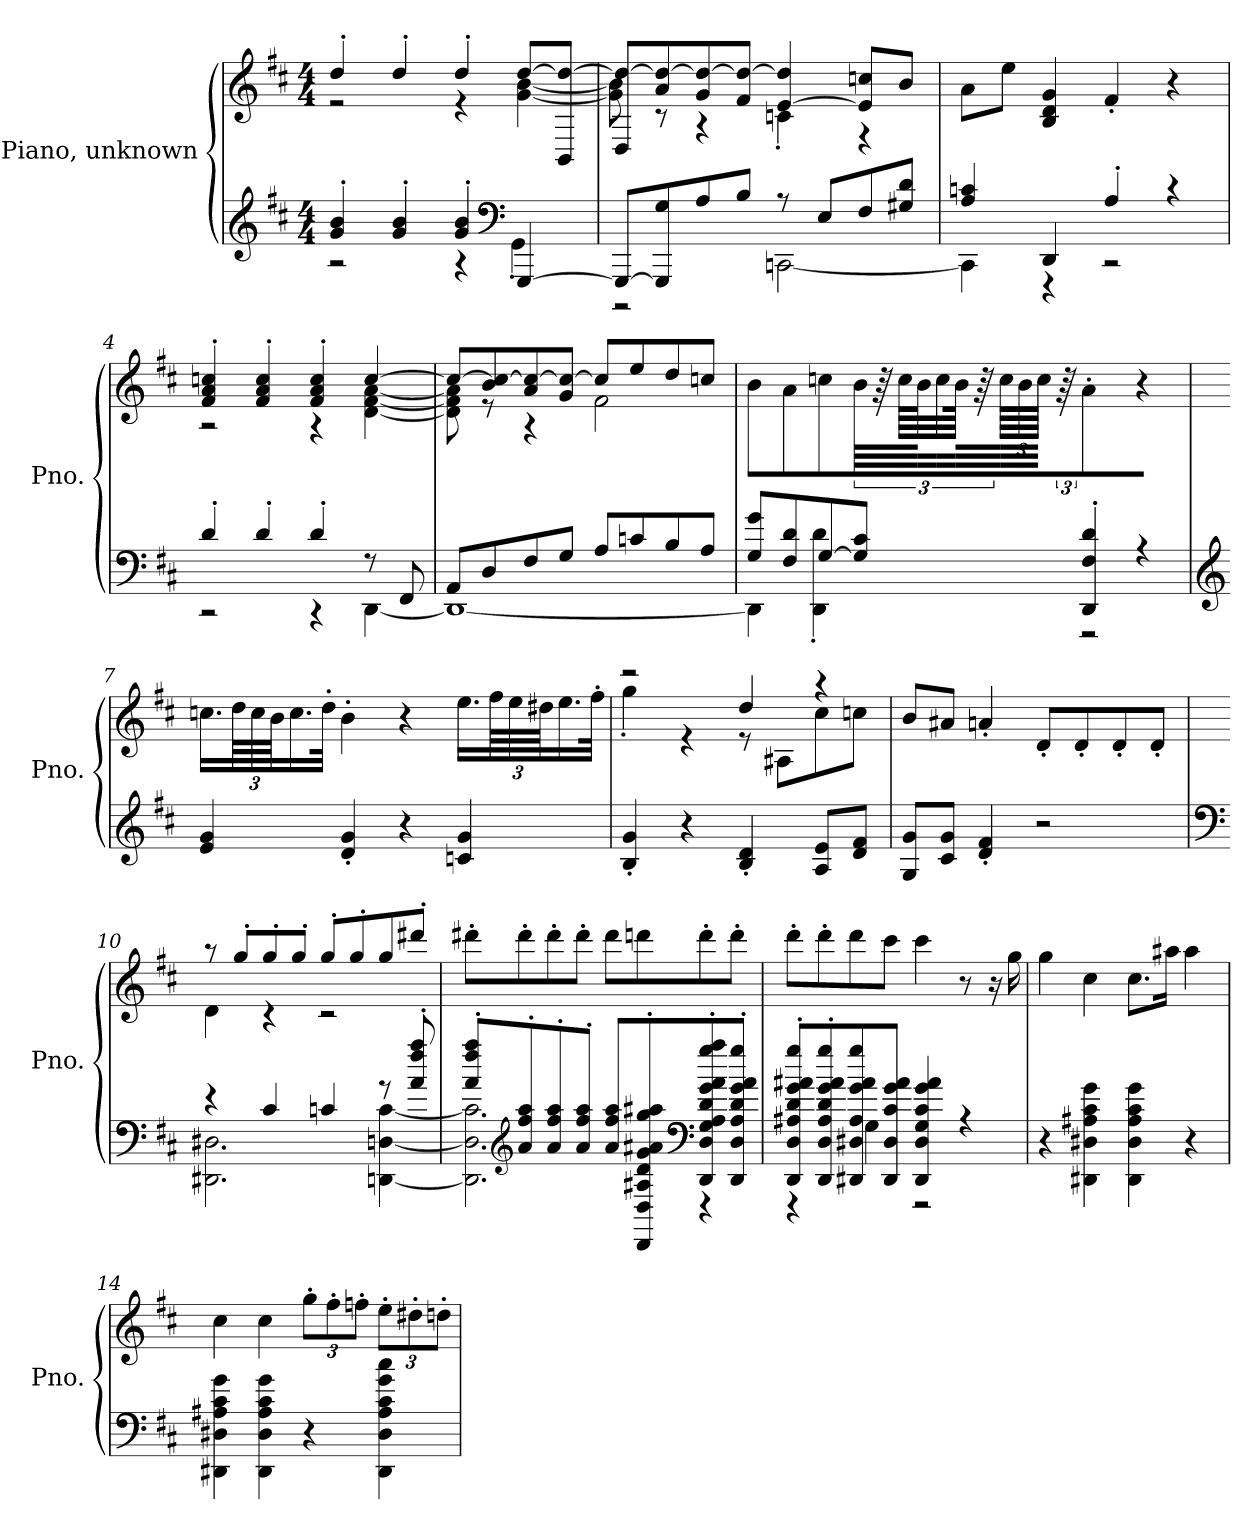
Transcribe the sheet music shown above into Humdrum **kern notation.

**kern	**kern
*part1	*part1
*staff2	*staff1
*I"Piano, unknown	*
*I'Pno.	*
*clefG2	*clefG2
*k[f#c#]	*k[f#c#]
*M4/4	*M4/4
*MM120	*MM120
=1	=1
*^	*^
4g/' 4b/'	2r	4dd'/	2r
4g/' 4b/'	.	4dd'/	.
4g/' 4b/'	4r	4dd'/	4r
*clefF4	*	*	*
[4GGG/	4GG'\	[8dd/L	[4g\ [4b\
.	.	8BB/ 8dd/_J	.
=2	=2	=2	=2
8GGG/L_	2r	8D/ 8dd/_L	8g\] 8b\]
8GGG/] 8G/	.	8a/ 8dd/_	8r
8A/	.	8g/ 8dd/_	4r
8B/J	.	8f#/ 8dd/_J	.
8r	[2CCn\	[4e/ 4dd/]	4cn'\
8E/L	.	.	.
8F#/	.	8e/] 8ccn/L	4r
8G#X/ 8d/J	.	8b/J	.
*	*	*v	*v
=3	=3	=3
4A/ 4cn/	4CC\]	8a\L
.	.	8ee\J
4DD/	4r	4B/ 4d/ 4g/
4A'/	2r	4f#'/
4r	.	4r
=4	=4	=4
*	*	*^
4d'/	2r	4f#/' 4a/' 4ccn/'	2r
4d'/	.	4f#/' 4a/' 4cc/'	.
4d'/	4r	4f#/' 4a/' 4cc/'	4r
8r	[4DD\	[4cc/	[4d\ [4f#\ [4a\
8FF#/	.	.	.
!!LO:LB:g=z	!!
=5	=5	=5	=5
8AA/L	1DD_	8cc/L_	8d\] 8f#\] 8a\]
8D/	.	8b/ 8cc/_	8r
8F#/	.	8a/ 8cc/_	4r
8G/J	.	8g/ 8cc/_J	.
8A/L	.	8cc/L]	2f#\
8cn/	.	8ee/	.
8B/	.	8dd/	.
8A/J	.	8ccn/J	.
*	*	*v	*v
=6	=6	=6
8G/ 8g/L	4DD\]	8b\L
8F#/ 8d/	.	8a\
[8G/	4DD\' 4d\'	8ccn\
8G/] 8c#/J	.	96b\Jkkk
.	.	96r
.	.	96cc\LLLL
*	*	*Xbrackettup
.	.	96b\J
.	.	48cc\
*	*	*brackettup
.	.	96b\JJJk
.	.	96r
.	.	96cc\LLLL
.	.	96b\
.	.	96cc\JJJJ
.	.	96r
4DD/' 4F#/' 4d/'	2r	4a'/
4r	.	4r
*v	*v	*
!!LO:LB:g=z
=7	=7
*clefG2	*
4e/ 4g/	16.ccn\LL
*	*Xbrackettup
.	96dd\LL
.	96cc\
.	96b\JJ
.	16.cc\
.	32dd'\JJk
4d/' 4g/'	4b'\
4r	4r
4cn/ 4g/	16.ee\LL
.	96ff#\LL
.	96ee\
.	96dd#X\JJ
.	16.ee\
.	32ff#'\JJk
=8	=8
*	*^
4B/' 4g/'	2r	4gg'\
4r	.	4r
4B/' 4d/'	4dd/	8r
.	.	8A#X\L
8A/ 8e/L	4r	8cc#\
8d/ 8f#/J	.	8ccn\J
*	*v	*v
=9	=9
8G/ 8g/L	8b/L
8c#/ 8g/J	8a#X/J
4d/' 4f#/'	4an'/
2r	8d'/L
.	8d'/
.	8d'/
.	8d'/J
!!LO:LB:g=z
=10	=10
*clefF4	*
*^	*^
4r	2.DD#X\ 2.D#X\	8r	4d\
.	.	8gg'/L	.
4c#/	.	8gg'/	4r
.	.	8gg'/J	.
4cn/	.	8gg'/L	2r
.	.	8gg'/	.
8r	[4DDn\ [4Dn\ [4c\	8gg/	.
8a/' 8ff#/' 8aa/'	.	8ddd#X'/J	.
*	*	*v	*v
=11	=11	=11
8a/' 8ff#/' 8aa/'L	2.DD\] 2.D\] 2.c\]	8ddd#X'\L
*clefG2	*	*
8a/' 8ff#/' 8aa/'	.	8ddd#'\
8a/' 8ff#/' 8aa/'	.	8ddd#'\
8a/' 8ff#/' 8aa/'J	.	8ddd#'\J
8a/ 8ff#/ 8aa/L	.	8ddd#\L
8DD/' 8D/' 8A#X/' 8d/' 8g/' 8a#X/' 8gg/' 8aa#X/'	.	8dddn\
*clefF4	*	*
8DD/' 8D/' 8G/' 8A#/' 8d/' 8g/' 8a#/' 8gg/' 8aa#/'	4r	8ddd'\
8DD/' 8D/' 8A#/' 8d/' 8g/' 8a#/' 8gg/'J	.	8ddd'\J
=12	=12	=12
8DD/' 8D/' 8A#X/' 8d/' 8g/' 8a#X/' 8gg/'L	4r	8ddd'\L
8DD/' 8D/' 8A#/' 8d/' 8g/' 8a#/' 8gg/'	.	8ddd'\
8DD#X/ 8D#X/ 8A#/ 8g/ 8a#/ 8gg/	4G\	8ddd\
8DD#/ 8D#/ 8c#/ 8g/ 8a#/J	.	8ccc#\J
4DD#/ 4D#/ 4G/ 4c#/ 4g/ 4a#/	2r	4ccc#\
4r	.	8r
.	.	16r
.	.	16gg\
*v	*v	*
!!LO:LB:g=z
=13	=13
4r	4gg\
4DD#X\ 4D#X\ 4A#X\ 4c#\ 4g\	4cc#\
4DD#\ 4D#\ 4A#\ 4c#\ 4g\	8.cc#\L
.	16aa#X\Jk
4r	4aa#\
=14	=14
4DD#X\ 4D#X\ 4A#X\ 4c#\ 4g\	4cc#\
4DD#\ 4D#\ 4A#\ 4c#\ 4g\	4cc#\
4r	12gg'\L
.	12ff#'\
.	12ffn'\J
4DD#\ 4D#\ 4A#\ 4c#\ 4g\ 4cc#\	12ee'\L
.	12dd#X'\
.	12ddn'\J
=	=
*-	*-
